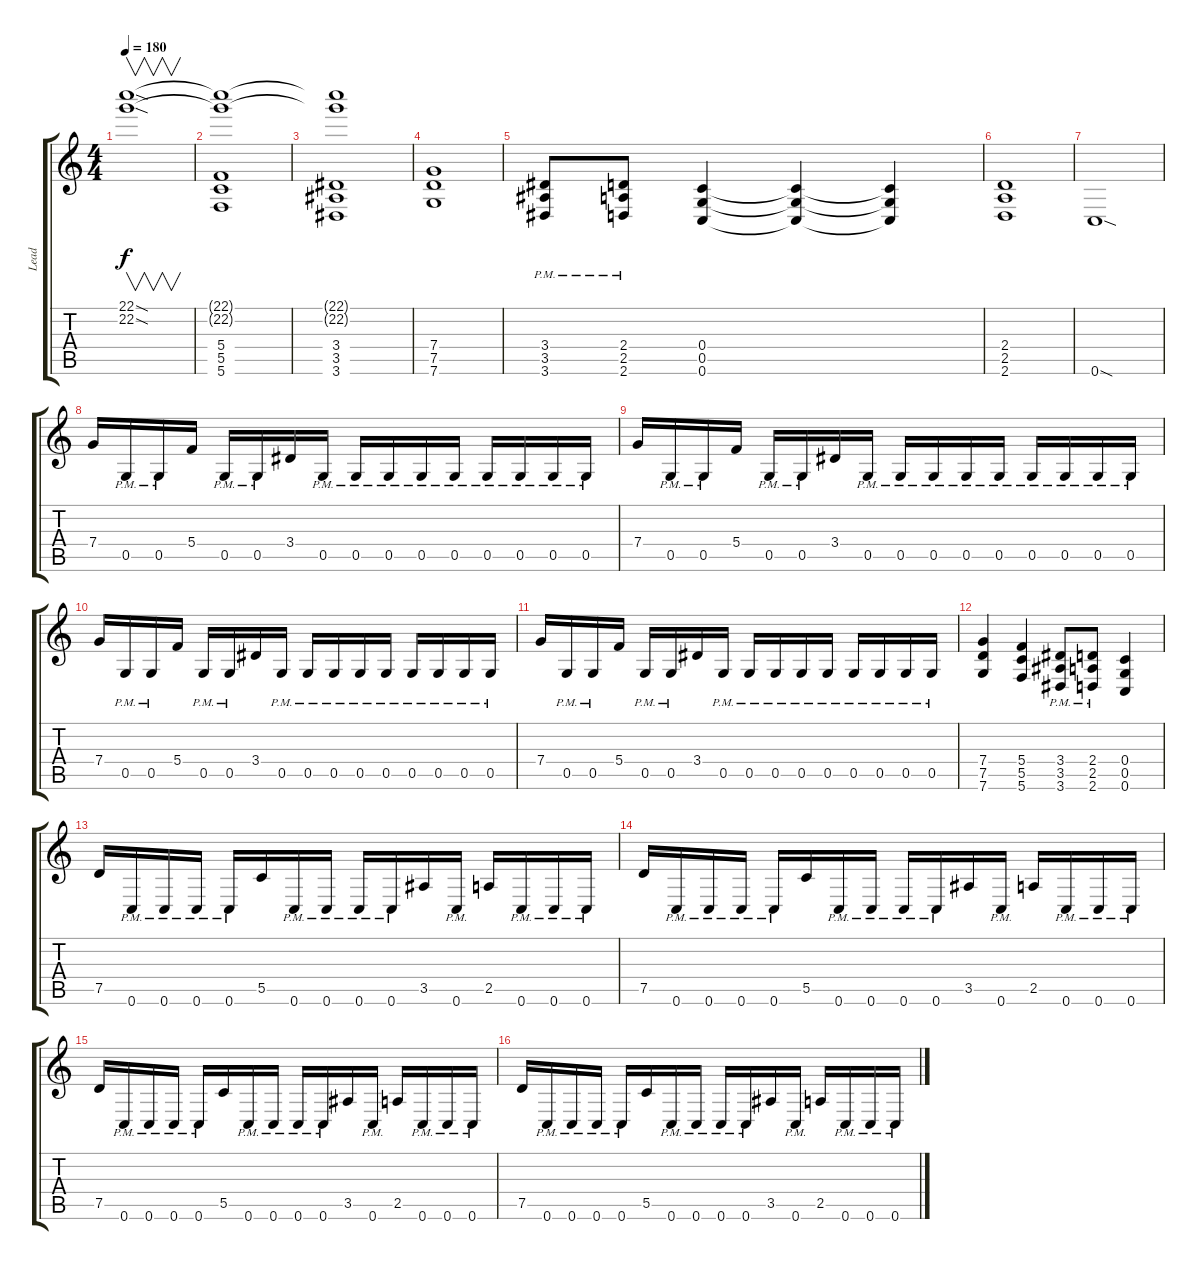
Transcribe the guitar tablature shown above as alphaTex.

\track ("Lead" "Lead") {instrument distortionguitar}
\staff {score tabs}
\tuning (D4 A3 F3 C3 G2 C2) {hide}
\ts (4 4)
\tempo 180
\clef g2
\ks c
(22.1{sod} 22.2{sod}).1{v dy f} |
(22.1{t} 22.2{t} 5.4 5.5 5.6).1 |
(22.1{t} 22.2{t} 3.4 3.5 3.6).1 |
(7.4 7.5 7.6).1 |
(3.4{pm} 3.5{pm} 3.6{pm}).8 (2.4{pm} 2.5{pm} 2.6{pm}).8 (0.4 0.5 0.6).4 (0.4{t} 0.5{t} 0.6{t}).4 (0.4{t} 0.5{t} 0.6{t}).4 |
(2.4 2.5 2.6).1 |
0.6{sod}.1 |
7.4.16 0.5{pm}.16 0.5{pm}.16 5.4.16 0.5{pm}.16 0.5{pm}.16 3.4.16 0.5{pm}.16 0.5{pm}.16 0.5{pm}.16 0.5{pm}.16 0.5{pm}.16 0.5{pm}.16 0.5{pm}.16 0.5{pm}.16 0.5{pm}.16 |
7.4.16 0.5{pm}.16 0.5{pm}.16 5.4.16 0.5{pm}.16 0.5{pm}.16 3.4.16 0.5{pm}.16 0.5{pm}.16 0.5{pm}.16 0.5{pm}.16 0.5{pm}.16 0.5{pm}.16 0.5{pm}.16 0.5{pm}.16 0.5{pm}.16 |
7.4.16 0.5{pm}.16 0.5{pm}.16 5.4.16 0.5{pm}.16 0.5{pm}.16 3.4.16 0.5{pm}.16 0.5{pm}.16 0.5{pm}.16 0.5{pm}.16 0.5{pm}.16 0.5{pm}.16 0.5{pm}.16 0.5{pm}.16 0.5{pm}.16 |
7.4.16 0.5{pm}.16 0.5{pm}.16 5.4.16 0.5{pm}.16 0.5{pm}.16 3.4.16 0.5{pm}.16 0.5{pm}.16 0.5{pm}.16 0.5{pm}.16 0.5{pm}.16 0.5{pm}.16 0.5{pm}.16 0.5{pm}.16 0.5{pm}.16 |
(7.4 7.5 7.6).4 (5.4 5.5 5.6).4 (3.4{pm} 3.5{pm} 3.6{pm}).8 (2.4{pm} 2.5{pm} 2.6{pm}).8 (0.4 0.5 0.6).4 |
7.5.16 0.6{pm}.16 0.6{pm}.16 0.6{pm}.16 0.6{pm}.16 5.5.16 0.6{pm}.16 0.6{pm}.16 0.6{pm}.16 0.6{pm}.16 3.5.16 0.6{pm}.16 2.5.16 0.6{pm}.16 0.6{pm}.16 0.6{pm}.16 |
7.5.16 0.6{pm}.16 0.6{pm}.16 0.6{pm}.16 0.6{pm}.16 5.5.16 0.6{pm}.16 0.6{pm}.16 0.6{pm}.16 0.6{pm}.16 3.5.16 0.6{pm}.16 2.5.16 0.6{pm}.16 0.6{pm}.16 0.6{pm}.16 |
7.5.16 0.6{pm}.16 0.6{pm}.16 0.6{pm}.16 0.6{pm}.16 5.5.16 0.6{pm}.16 0.6{pm}.16 0.6{pm}.16 0.6{pm}.16 3.5.16 0.6{pm}.16 2.5.16 0.6{pm}.16 0.6{pm}.16 0.6{pm}.16 |
7.5.16 0.6{pm}.16 0.6{pm}.16 0.6{pm}.16 0.6{pm}.16 5.5.16 0.6{pm}.16 0.6{pm}.16 0.6{pm}.16 0.6{pm}.16 3.5.16 0.6{pm}.16 2.5.16 0.6{pm}.16 0.6{pm}.16 0.6{pm}.16
